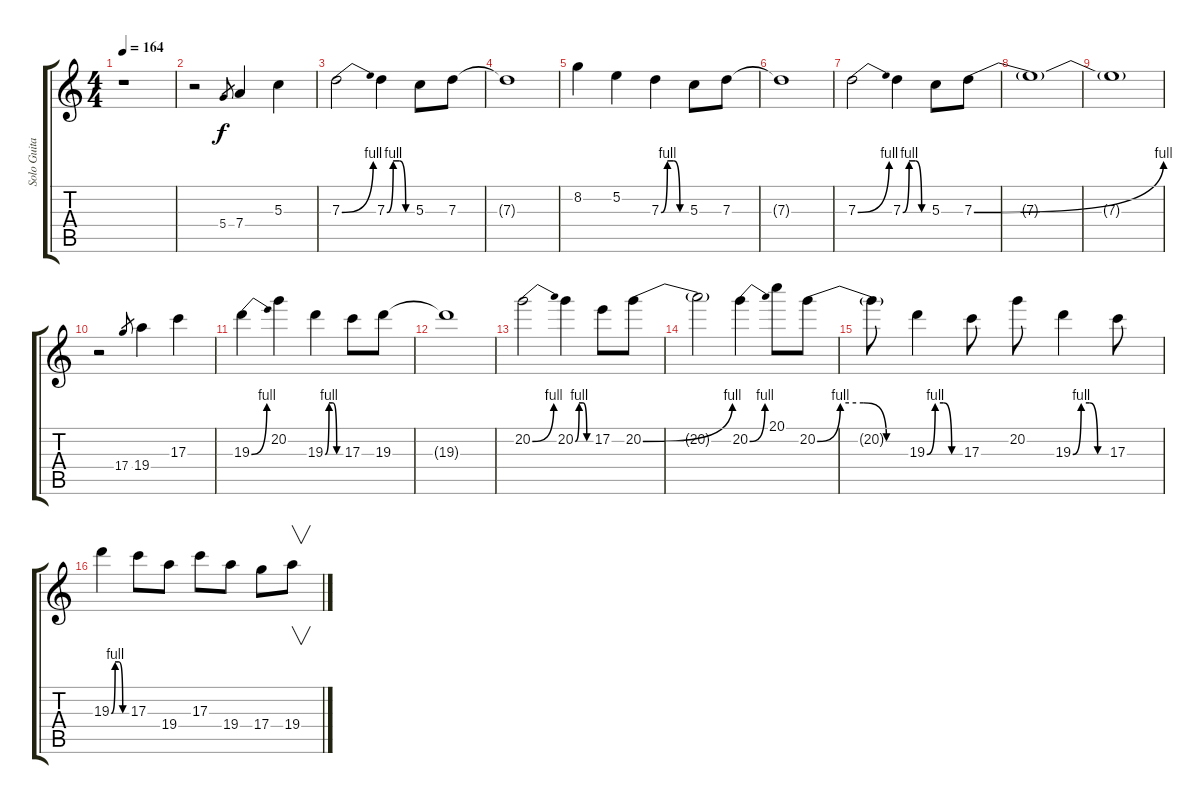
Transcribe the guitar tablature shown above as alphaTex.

\track ("Solo Guitar" "Solo Guita") {instrument distortionguitar}
\staff {score tabs}
\tuning (E4 B3 G3 D3 A2 E2) {hide}
\ts (4 4)
\tempo 164
\clef g2
\ks c
r.1{dy f} |
r.2 5.4.8{gr} 7.4.4 5.3.4 |
7.3{be (bend 0 0 60 4)}.2 7.3{be (custom 0 0 15 4 30 4 45 0 60 0)}.4 5.3.8 7.3.8 |
7.3{t}.1 |
8.2.4 5.2.4 7.3{be (custom 0 0 15 4 30 4 45 0 60 0)}.4 5.3.8 7.3.8 |
7.3{t}.1 |
7.3{be (bend 0 0 60 4)}.2 7.3{be (custom 0 0 15 4 30 4 45 0 60 0)}.4 5.3.8 7.3{be (bend 0 0 60 4)}.8 |
7.3{t}.1 |
7.3{t}.1 |
r.2 17.4.8{gr} 19.4.4 17.3.4 |
19.3{be (bend 0 0 60 4)}.4 20.2.4 19.3{be (custom 0 0 15 4 30 4 45 0 60 0)}.4 17.3.8 19.3.8 |
19.3{t}.1 |
20.2{be (bend 0 0 60 4)}.2 20.2{be (custom 0 0 15 4 30 4 45 0 60 0)}.4 17.2.8 20.2{be (bend 0 0 60 4)}.8 |
20.2{t}.2 20.2{be (bend 0 0 60 4)}.4 20.1.8 20.2{be (custom 0 0 15 4 30 4 45 0 60 0)}.8 |
20.2{t}.8 19.3{be (custom 0 0 15 4 30 4 45 0 60 0)}.4 17.3.8 20.2.8 19.3{be (custom 0 0 15 4 30 4 45 0 60 0)}.4 17.3.8 |
19.3{be (custom 0 0 15 4 30 4 45 0 60 0)}.4 17.3.8 19.4.8 17.3.8 19.4.8 17.4.8 19.4.8{v}
